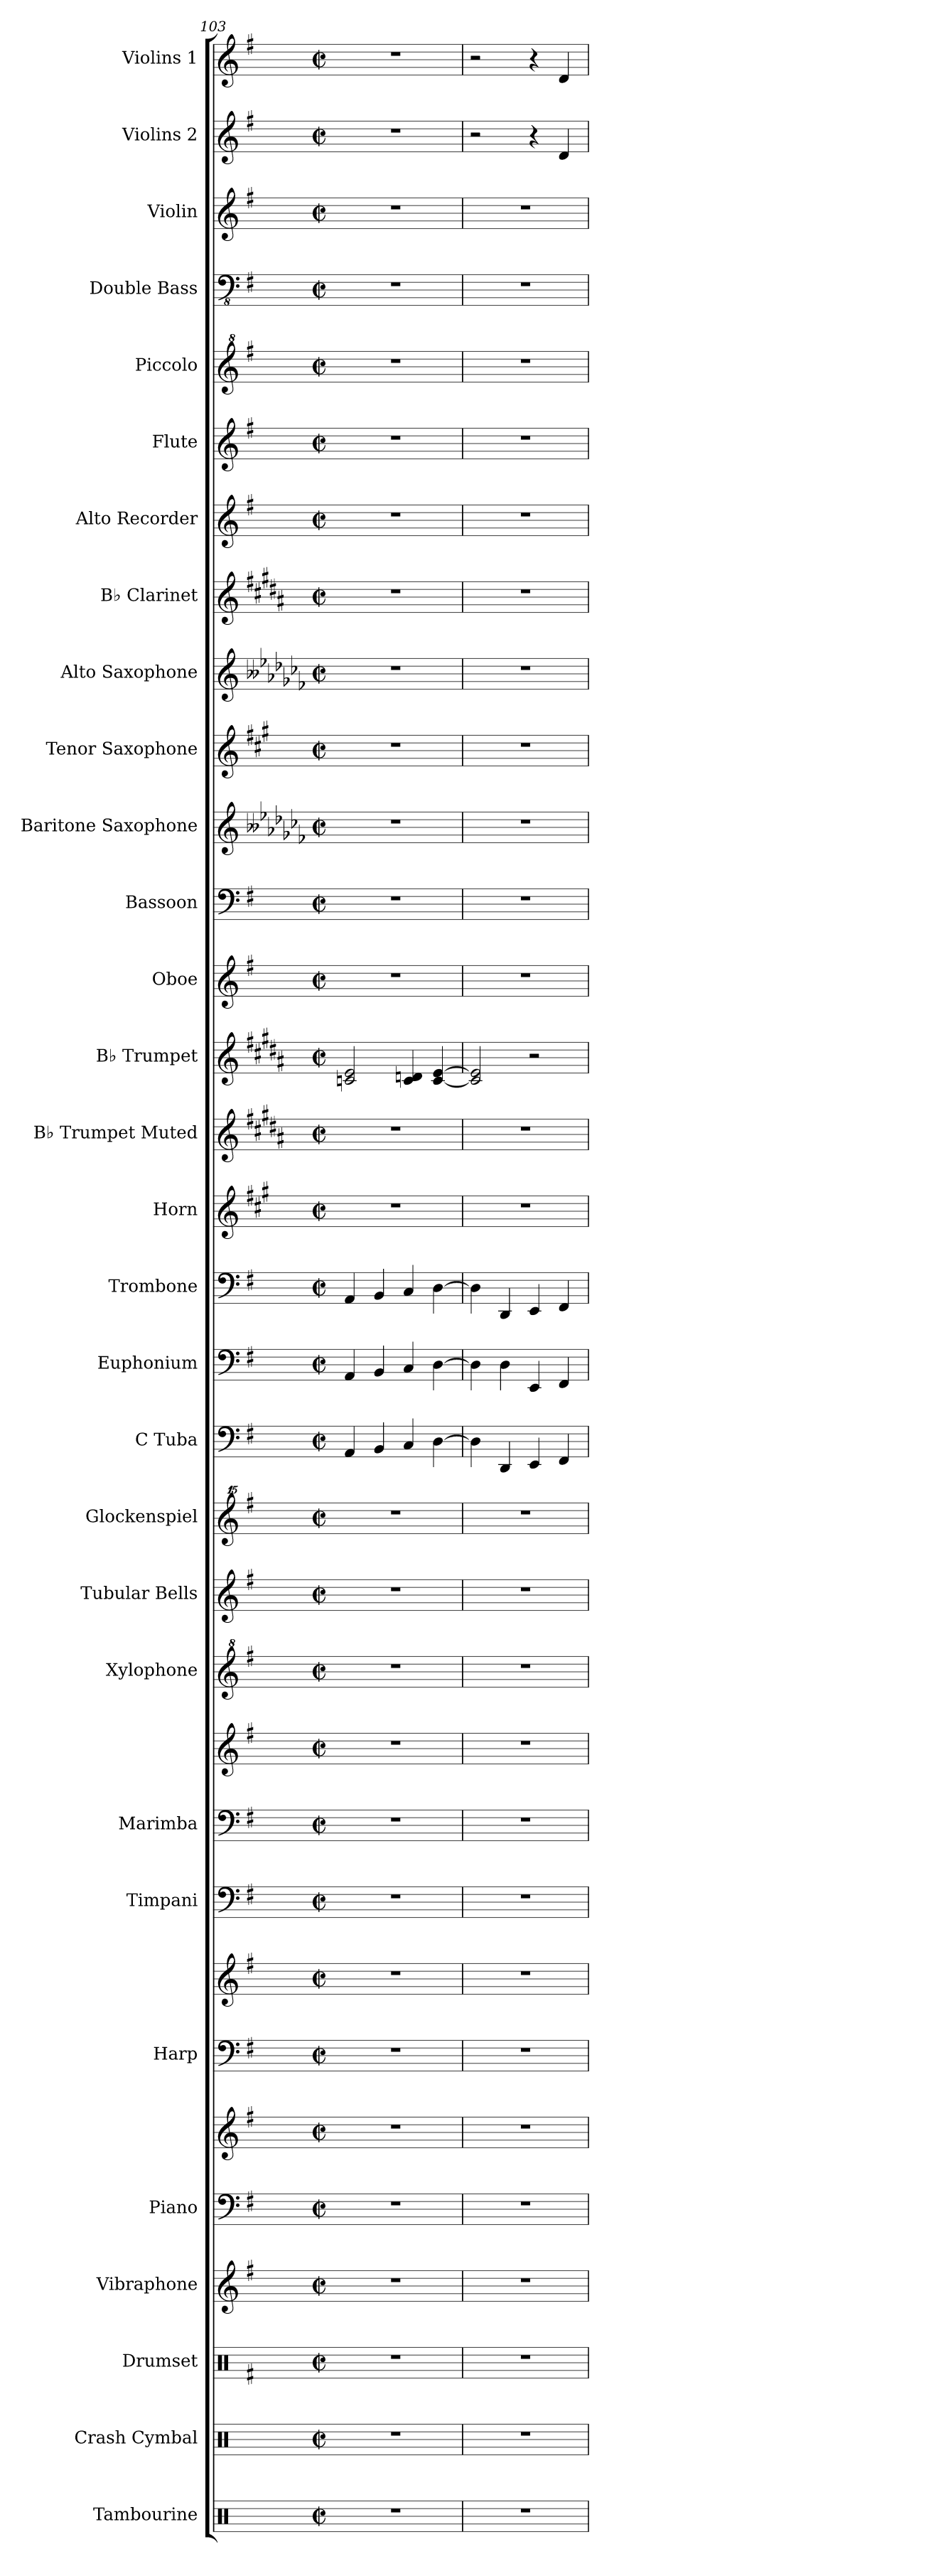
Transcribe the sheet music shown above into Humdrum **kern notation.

**kern	**kern	**kern	**kern	**kern	**kern	**kern	**kern	**kern	**kern	**kern	**kern	**kern	**kern	**kern	**kern	**kern	**kern	**kern	**kern	**kern	**kern	**kern	**kern	**kern	**kern	**kern	**kern	**kern	**kern	**kern	**kern	**kern
*part30	*part29	*part28	*part27	*part26	*part26	*part25	*part25	*part24	*part23	*part23	*part22	*part21	*part20	*part19	*part18	*part17	*part16	*part15	*part14	*part13	*part12	*part11	*part10	*part9	*part8	*part7	*part6	*part5	*part4	*part3	*part2	*part1
*staff33	*staff32	*staff31	*staff30	*staff29	*staff28	*staff27	*staff26	*staff25	*staff24	*staff23	*staff22	*staff21	*staff20	*staff19	*staff18	*staff17	*staff16	*staff15	*staff14	*staff13	*staff12	*staff11	*staff10	*staff9	*staff8	*staff7	*staff6	*staff5	*staff4	*staff3	*staff2	*staff1
*I"Tambourine	*I"Crash Cymbal	*I"Drumset	*I"Vibraphone	*I"Piano	*	*I"Harp	*	*I"Timpani	*I"Marimba	*	*I"Xylophone	*I"Tubular Bells	*I"Glockenspiel	*I"C Tuba	*I"Euphonium	*I"Trombone	*I"Horn	*I"B♭ Trumpet Muted	*I"B♭ Trumpet	*I"Oboe	*I"Bassoon	*I"Baritone Saxophone	*I"Tenor Saxophone	*I"Alto Saxophone	*I"B♭ Clarinet	*I"Alto Recorder	*I"Flute	*I"Piccolo	*I"Double Bass	*I"Violin	*I"Violins 2	*I"Violins 1
*I'Tamb.	*I'Cr. Cym.	*I'Drs.	*I'Vib.	*I'Pno.	*	*I'Hrp.	*	*I'Timp.	*I'Mrm.	*	*I'Xyl.	*I'Tu. Be.	*I'Glk.	*I'C Tu.	*I'Eu.	*I'Trb.	*I'Hn.	*I'B♭ Tpt. Mut	*I'B♭ Tpt.	*I'Ob.	*I'Bsn.	*I'Bar. Sax.	*I'T. Sax.	*I'A. Sax.	*I'B♭ Cl.	*I'A. Rec.	*I'Fl.	*I'Picc.	*	*I'Vln.	*I'Vlns. 2	*I'Vlns. 1
!!LO:PB:g=z
*clefX	*clefX	*clefX	*clefG2	*clefF4	*clefG2	*clefF4	*clefG2	*clefF4	*clefF4	*clefG2	*clefG^2	*clefG2	*clefG^^2	*clefF4	*clefF4	*clefF4	*clefG2	*clefG2	*clefG2	*clefG2	*clefF4	*clefG2	*clefG2	*clefG2	*clefG2	*clefG2	*clefG2	*clefG^2	*clefFv4	*clefG2	*clefG2	*clefG2
*	*	*	*	*	*	*	*	*	*	*	*	*	*	*	*	*	*ITrd4c7	*ITrd1c2	*ITrd1c2	*	*	*ITrd12c21	*ITrd8c14	*ITrd5c9	*ITrd1c2	*	*	*ITrd-7c-12	*ITrd7c12	*	*	*
*k[]	*k[]	*k[f#]	*k[f#]	*k[f#]	*k[f#]	*k[f#]	*k[f#]	*k[f#]	*k[f#]	*k[f#]	*k[f#]	*k[f#]	*k[f#]	*k[f#]	*k[f#]	*k[f#]	*k[f#c#]	*k[f#c#g#]	*k[f#c#g#]	*k[f#]	*k[f#]	*k[b--e-a-d-g-c-f-]	*k[f#c#g#]	*k[b--e-a-d-g-c-f-]	*k[f#c#g#]	*k[f#]	*k[f#]	*k[f#]	*k[f#]	*k[f#]	*k[f#]	*k[f#]
*C:	*C:	*G:	*G:	*G:	*G:	*G:	*G:	*G:	*G:	*G:	*G:	*G:	*G:	*G:	*G:	*G:	*D:	*A:	*A:	*G:	*G:	*F-:	*A:	*F-:	*A:	*G:	*G:	*G:	*G:	*G:	*G:	*G:
*M2/2	*M2/2	*M2/2	*M2/2	*M2/2	*M2/2	*M2/2	*M2/2	*M2/2	*M2/2	*M2/2	*M2/2	*M2/2	*M2/2	*M2/2	*M2/2	*M2/2	*M2/2	*M2/2	*M2/2	*M2/2	*M2/2	*M2/2	*M2/2	*M2/2	*M2/2	*M2/2	*M2/2	*M2/2	*M2/2	*M2/2	*M2/2	*M2/2
*met(c|)	*met(c|)	*met(c|)	*met(c|)	*met(c|)	*met(c|)	*met(c|)	*met(c|)	*met(c|)	*met(c|)	*met(c|)	*met(c|)	*met(c|)	*met(c|)	*met(c|)	*met(c|)	*met(c|)	*met(c|)	*met(c|)	*met(c|)	*met(c|)	*met(c|)	*met(c|)	*met(c|)	*met(c|)	*met(c|)	*met(c|)	*met(c|)	*met(c|)	*met(c|)	*met(c|)	*met(c|)	*met(c|)
=103	=103	=103	=103	=103	=103	=103	=103	=103	=103	=103	=103	=103	=103	=103	=103	=103	=103	=103	=103	=103	=103	=103	=103	=103	=103	=103	=103	=103	=103	=103	=103	=103
1r	1r	1r	1r	1r	1r	1r	1r	1r	1r	1r	1r	1r	1r	4AA/	4AA/	4AA/	1r	1r	2B-X/ 2d/	1r	1r	1r	1r	1r	1r	1r	1r	1r	1r	1r	1r	1r
.	.	.	.	.	.	.	.	.	.	.	.	.	.	4BB/	4BB/	4BB/	.	.	.	.	.	.	.	.	.	.	.	.	.	.	.	.
.	.	.	.	.	.	.	.	.	.	.	.	.	.	4C/	4C/	4C/	.	.	4B-/ 4c/	.	.	.	.	.	.	.	.	.	.	.	.	.
.	.	.	.	.	.	.	.	.	.	.	.	.	.	[4D\	[4D\	[4D\	.	.	[4B-/ [4d/	.	.	.	.	.	.	.	.	.	.	.	.	.
=104	=104	=104	=104	=104	=104	=104	=104	=104	=104	=104	=104	=104	=104	=104	=104	=104	=104	=104	=104	=104	=104	=104	=104	=104	=104	=104	=104	=104	=104	=104	=104	=104
1r	1r	1r	1r	1r	1r	1r	1r	1r	1r	1r	1r	1r	1r	4D\]	4D\]	4D\]	1r	1r	2B-/] 2d/]	1r	1r	1r	1r	1r	1r	1r	1r	1r	1r	1r	2r	2r
.	.	.	.	.	.	.	.	.	.	.	.	.	.	4DD/	4D\	4DD/	.	.	.	.	.	.	.	.	.	.	.	.	.	.	.	.
.	.	.	.	.	.	.	.	.	.	.	.	.	.	4EE/	4EE/	4EE/	.	.	2r	.	.	.	.	.	.	.	.	.	.	.	4r	4r
.	.	.	.	.	.	.	.	.	.	.	.	.	.	4FF#/	4FF#/	4FF#/	.	.	.	.	.	.	.	.	.	.	.	.	.	.	4d/	4d/
=	=	=	=	=	=	=	=	=	=	=	=	=	=	=	=	=	=	=	=	=	=	=	=	=	=	=	=	=	=	=	=	=
*-	*-	*-	*-	*-	*-	*-	*-	*-	*-	*-	*-	*-	*-	*-	*-	*-	*-	*-	*-	*-	*-	*-	*-	*-	*-	*-	*-	*-	*-	*-	*-	*-
